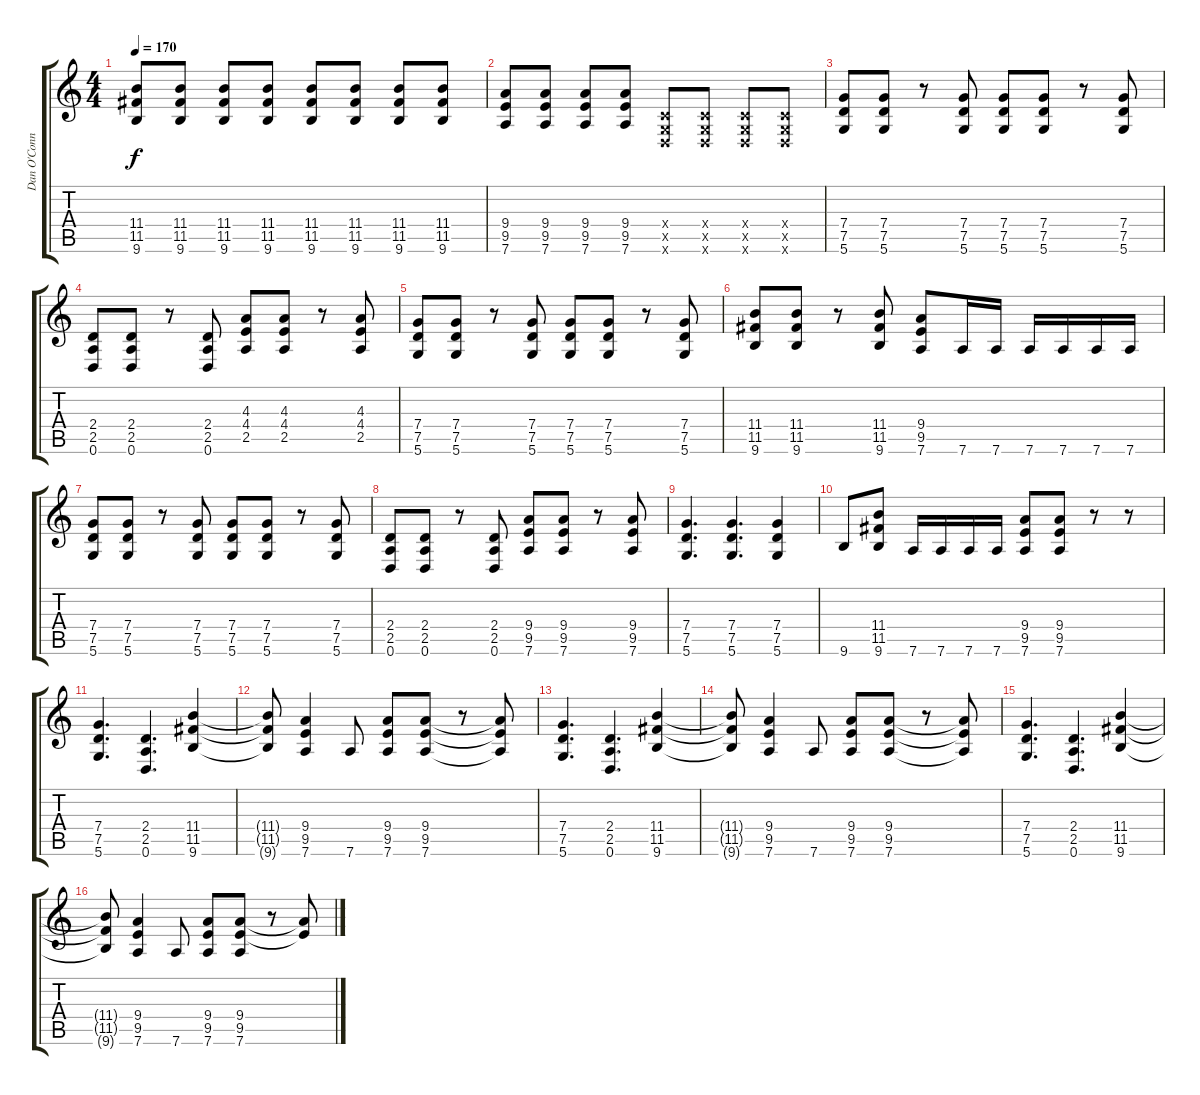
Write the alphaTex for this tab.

\track ("Dan O'Connor" "Dan O'Conn") {instrument distortionguitar}
\staff {score tabs}
\tuning (D4 A3 F3 C3 G2 D2) {hide}
\ts (4 4)
\tempo 170
\clef g2
\ks c
(11.4 11.5 9.6).8{dy f} (11.4 11.5 9.6).8 (11.4 11.5 9.6).8 (11.4 11.5 9.6).8 (11.4 11.5 9.6).8 (11.4 11.5 9.6).8 (11.4 11.5 9.6).8 (11.4 11.5 9.6).8 |
(9.4 9.5 7.6).8 (9.4 9.5 7.6).8 (9.4 9.5 7.6).8 (9.4 9.5 7.6).8 (0.4{x} 0.5{x} 0.6{x}).8 (0.4{x} 0.5{x} 0.6{x}).8 (0.4{x} 0.5{x} 0.6{x}).8 (0.4{x} 0.5{x} 0.6{x}).8 |
(7.4 7.5 5.6).8 (7.4 7.5 5.6).8 r.8 (7.4 7.5 5.6).8 (7.4 7.5 5.6).8 (7.4 7.5 5.6).8 r.8 (7.4 7.5 5.6).8 |
(2.4 2.5 0.6).8 (2.4 2.5 0.6).8 r.8 (2.4 2.5 0.6).8 (4.3 4.4 2.5).8 (4.3 4.4 2.5).8 r.8 (4.3 4.4 2.5).8 |
(7.4 7.5 5.6).8 (7.4 7.5 5.6).8 r.8 (7.4 7.5 5.6).8 (7.4 7.5 5.6).8 (7.4 7.5 5.6).8 r.8 (7.4 7.5 5.6).8 |
(11.4 11.5 9.6).8 (11.4 11.5 9.6).8 r.8 (11.4 11.5 9.6).8 (9.4 9.5 7.6).8 7.6.16 7.6.16 7.6.16 7.6.16 7.6.16 7.6.16 |
(7.4 7.5 5.6).8 (7.4 7.5 5.6).8 r.8 (7.4 7.5 5.6).8 (7.4 7.5 5.6).8 (7.4 7.5 5.6).8 r.8 (7.4 7.5 5.6).8 |
(2.4 2.5 0.6).8 (2.4 2.5 0.6).8 r.8 (2.4 2.5 0.6).8 (9.4 9.5 7.6).8 (9.4 9.5 7.6).8 r.8 (9.4 9.5 7.6).8 |
(7.4 7.5 5.6).4{d} (7.4 7.5 5.6).4{d} (7.4 7.5 5.6).4 |
9.6.8 (11.4 11.5 9.6).8 7.6.16 7.6.16 7.6.16 7.6.16 (9.4 9.5 7.6).8 (9.4 9.5 7.6).8 r.8 r.8 |
(7.4 7.5 5.6).4{d} (2.4 2.5 0.6).4{d} (11.4 11.5 9.6).4 |
(11.4{t} 11.5{t} 9.6{t}).8 (9.4 9.5 7.6).4 7.6.8 (9.4 9.5 7.6).8 (9.4 9.5 7.6).8 r.8 (9.4{t} 9.5{t} 7.6{t}).8 |
(7.4 7.5 5.6).4{d} (2.4 2.5 0.6).4{d} (11.4 11.5 9.6).4 |
(11.4{t} 11.5{t} 9.6{t}).8 (9.4 9.5 7.6).4 7.6.8 (9.4 9.5 7.6).8 (9.4 9.5 7.6).8 r.8 (9.4{t} 9.5{t} 7.6{t}).8 |
(7.4 7.5 5.6).4{d} (2.4 2.5 0.6).4{d} (11.4 11.5 9.6).4 |
(11.4{t} 11.5{t} 9.6{t}).8 (9.4 9.5 7.6).4 7.6.8 (9.4 9.5 7.6).8 (9.4 9.5 7.6).8 r.8 (9.4{t} 9.5{t}).8
